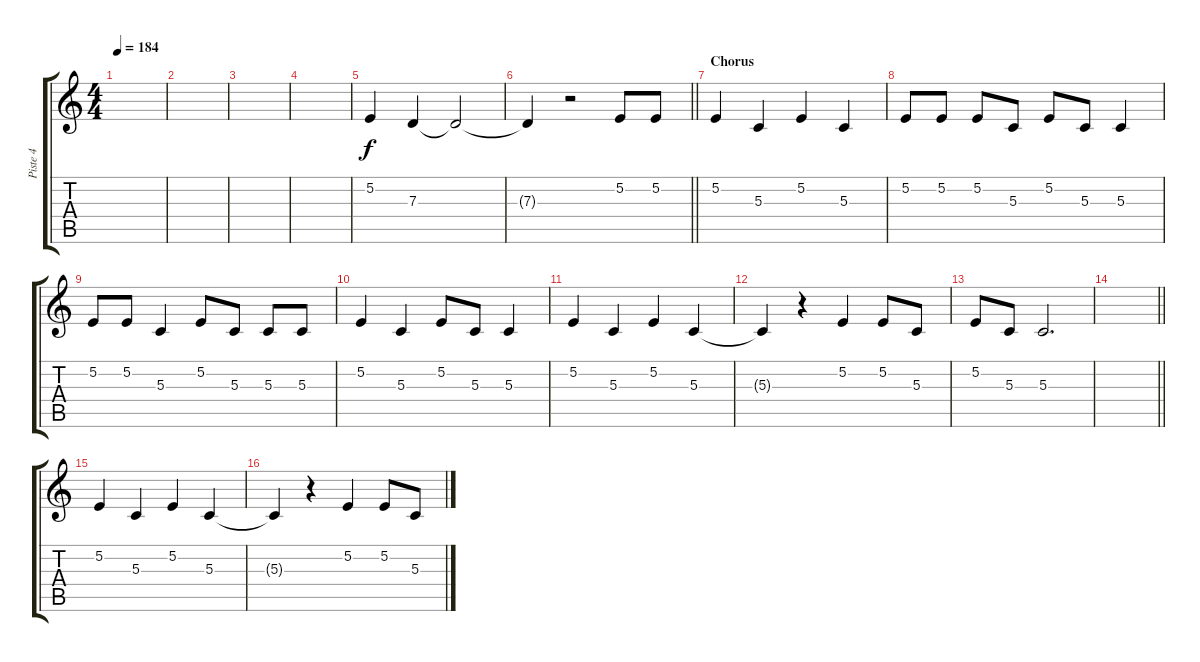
\track ("Piste 4" "Piste 4") {instrument altosax}
\staff {score tabs}
\tuning (E4 B3 G3 D3 A2 E2) {hide}
\ts (4 4)
\tempo 184
\clef g2
\ks c
|
|
|
|
5.2.4 7.3.4 7.3{t}.2 |
\barLineRight lightlight
7.3{t}.4 r.2 5.2.8 5.2.8 |
\section ("" "Chorus")
5.2.4 5.3.4 5.2.4 5.3.4 |
5.2.8 5.2.8 5.2.8 5.3.8 5.2.8 5.3.8 5.3.4 |
5.2.8 5.2.8 5.3.4 5.2.8 5.3.8 5.3.8 5.3.8 |
5.2.4 5.3.4 5.2.8 5.3.8 5.3.4 |
5.2.4 5.3.4 5.2.4 5.3.4 |
5.3{t}.4 r.4 5.2.4 5.2.8 5.3.8 |
5.2.8 5.3.8 5.3.2{d} |
\barLineRight lightlight
|
5.2.4 5.3.4 5.2.4 5.3.4 |
5.3{t}.4 r.4 5.2.4 5.2.8 5.3.8
